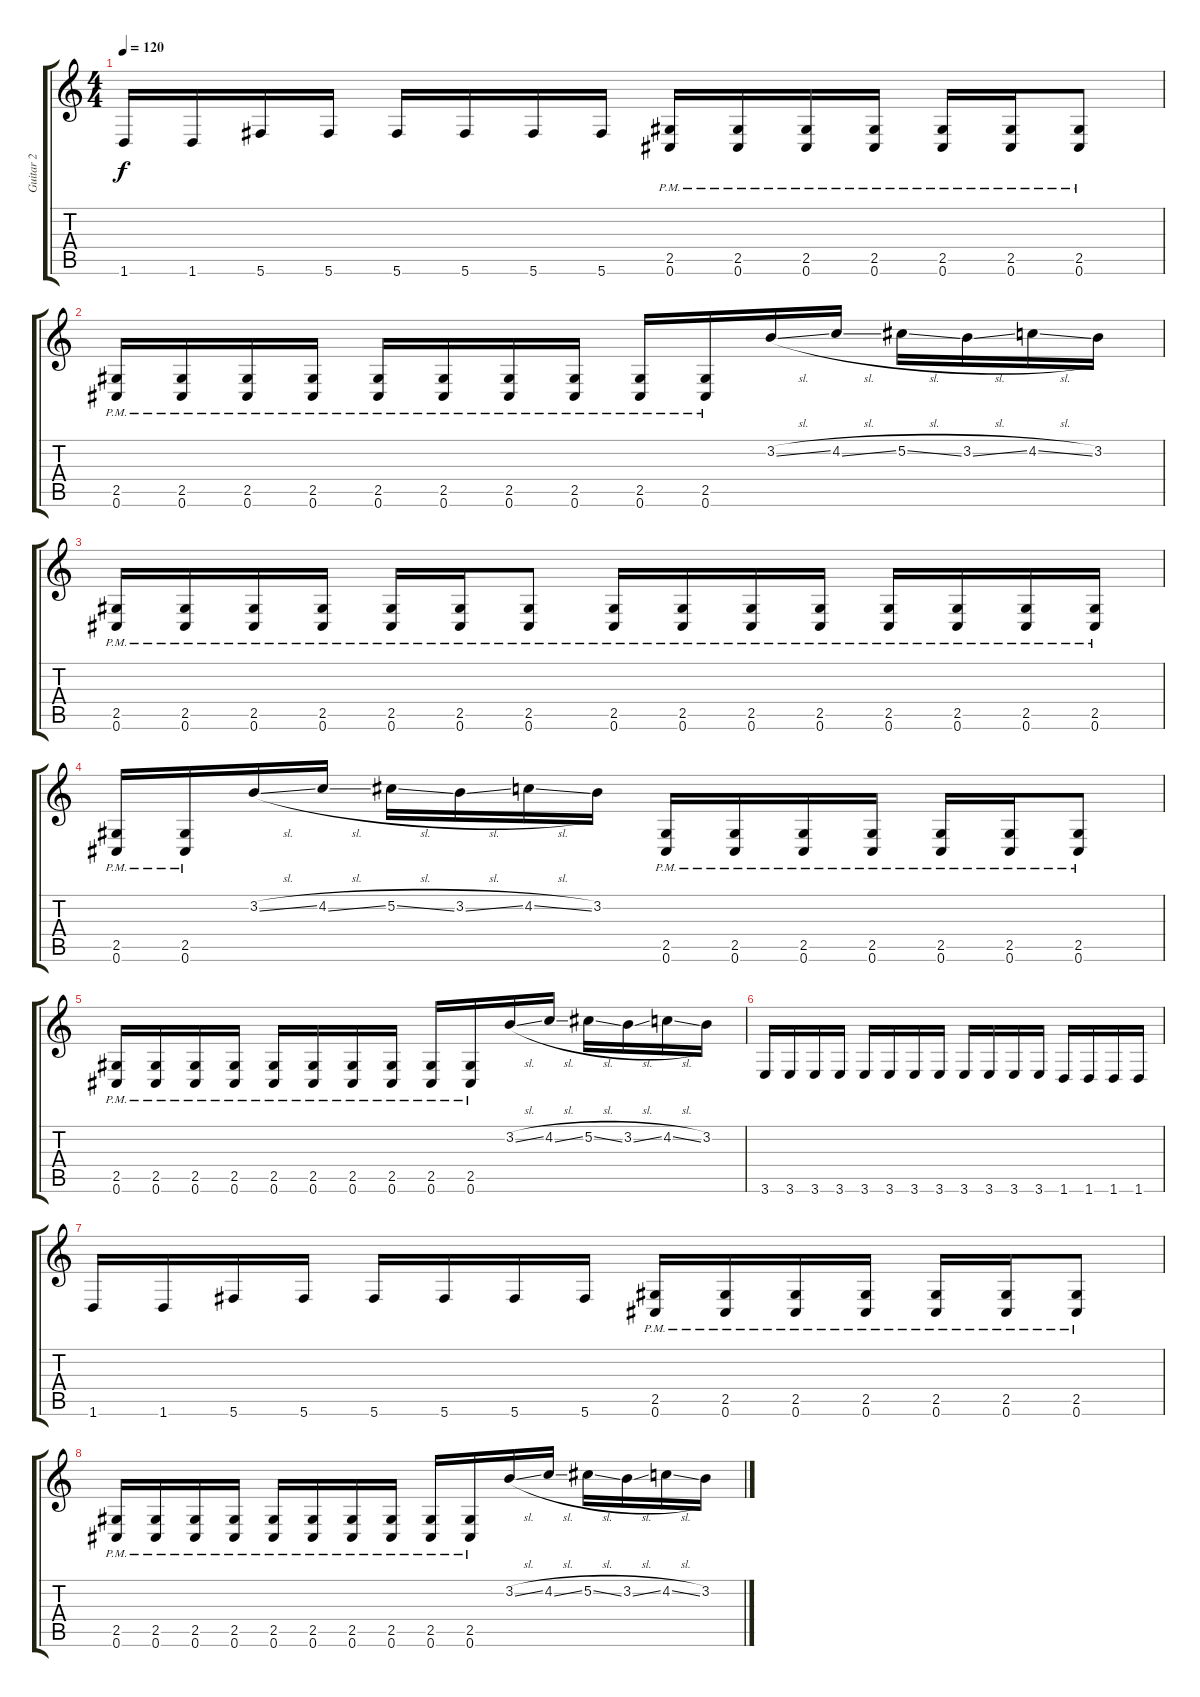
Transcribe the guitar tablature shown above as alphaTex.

\track ("Guitar 2" "Guitar 2") {instrument distortionguitar}
\staff {score tabs}
\tuning (Db4 Ab3 E3 B2 Gb2 Db2) {hide}
\ts (4 4)
\tempo 120
\clef g2
\ks c
1.6.16{dy f} 1.6.16 5.6.16 5.6.16 5.6.16 5.6.16 5.6.16 5.6.16 (2.5{pm} 0.6{pm}).16 (2.5{pm} 0.6{pm}).16 (2.5{pm} 0.6{pm}).16 (2.5{pm} 0.6{pm}).16 (2.5{pm} 0.6{pm}).16 (2.5{pm} 0.6{pm}).16 (2.5{pm} 0.6{pm}).8 |
(2.5{pm} 0.6{pm}).16 (2.5{pm} 0.6{pm}).16 (2.5{pm} 0.6{pm}).16 (2.5{pm} 0.6{pm}).16 (2.5{pm} 0.6{pm}).16 (2.5{pm} 0.6{pm}).16 (2.5{pm} 0.6{pm}).16 (2.5{pm} 0.6{pm}).16 (2.5{pm} 0.6{pm}).16 (2.5{pm} 0.6{pm}).16 3.2{sl}.16 4.2{sl}.16 5.2{sl}.16 3.2{sl}.16 4.2{sl}.16 3.2.16 |
(2.5{pm} 0.6{pm}).16 (2.5{pm} 0.6{pm}).16 (2.5{pm} 0.6{pm}).16 (2.5{pm} 0.6{pm}).16 (2.5{pm} 0.6{pm}).16 (2.5{pm} 0.6{pm}).16 (2.5{pm} 0.6{pm}).8 (2.5{pm} 0.6{pm}).16 (2.5{pm} 0.6{pm}).16 (2.5{pm} 0.6{pm}).16 (2.5{pm} 0.6{pm}).16 (2.5{pm} 0.6{pm}).16 (2.5{pm} 0.6{pm}).16 (2.5{pm} 0.6{pm}).16 (2.5{pm} 0.6{pm}).16 |
(2.5{pm} 0.6{pm}).16 (2.5{pm} 0.6{pm}).16 3.2{sl}.16 4.2{sl}.16 5.2{sl}.16 3.2{sl}.16 4.2{sl}.16 3.2.16 (2.5{pm} 0.6{pm}).16 (2.5{pm} 0.6{pm}).16 (2.5{pm} 0.6{pm}).16 (2.5{pm} 0.6{pm}).16 (2.5{pm} 0.6{pm}).16 (2.5{pm} 0.6{pm}).16 (2.5{pm} 0.6{pm}).8 |
(2.5{pm} 0.6{pm}).16 (2.5{pm} 0.6{pm}).16 (2.5{pm} 0.6{pm}).16 (2.5{pm} 0.6{pm}).16 (2.5{pm} 0.6{pm}).16 (2.5{pm} 0.6{pm}).16 (2.5{pm} 0.6{pm}).16 (2.5{pm} 0.6{pm}).16 (2.5{pm} 0.6{pm}).16 (2.5{pm} 0.6{pm}).16 3.2{sl}.16 4.2{sl}.16 5.2{sl}.16 3.2{sl}.16 4.2{sl}.16 3.2.16 |
3.6.16 3.6.16 3.6.16 3.6.16 3.6.16 3.6.16 3.6.16 3.6.16 3.6.16 3.6.16 3.6.16 3.6.16 1.6.16 1.6.16 1.6.16 1.6.16 |
1.6.16 1.6.16 5.6.16 5.6.16 5.6.16 5.6.16 5.6.16 5.6.16 (2.5{pm} 0.6{pm}).16 (2.5{pm} 0.6{pm}).16 (2.5{pm} 0.6{pm}).16 (2.5{pm} 0.6{pm}).16 (2.5{pm} 0.6{pm}).16 (2.5{pm} 0.6{pm}).16 (2.5{pm} 0.6{pm}).8 |
(2.5{pm} 0.6{pm}).16 (2.5{pm} 0.6{pm}).16 (2.5{pm} 0.6{pm}).16 (2.5{pm} 0.6{pm}).16 (2.5{pm} 0.6{pm}).16 (2.5{pm} 0.6{pm}).16 (2.5{pm} 0.6{pm}).16 (2.5{pm} 0.6{pm}).16 (2.5{pm} 0.6{pm}).16 (2.5{pm} 0.6{pm}).16 3.2{sl}.16 4.2{sl}.16 5.2{sl}.16 3.2{sl}.16 4.2{sl}.16 3.2.16
